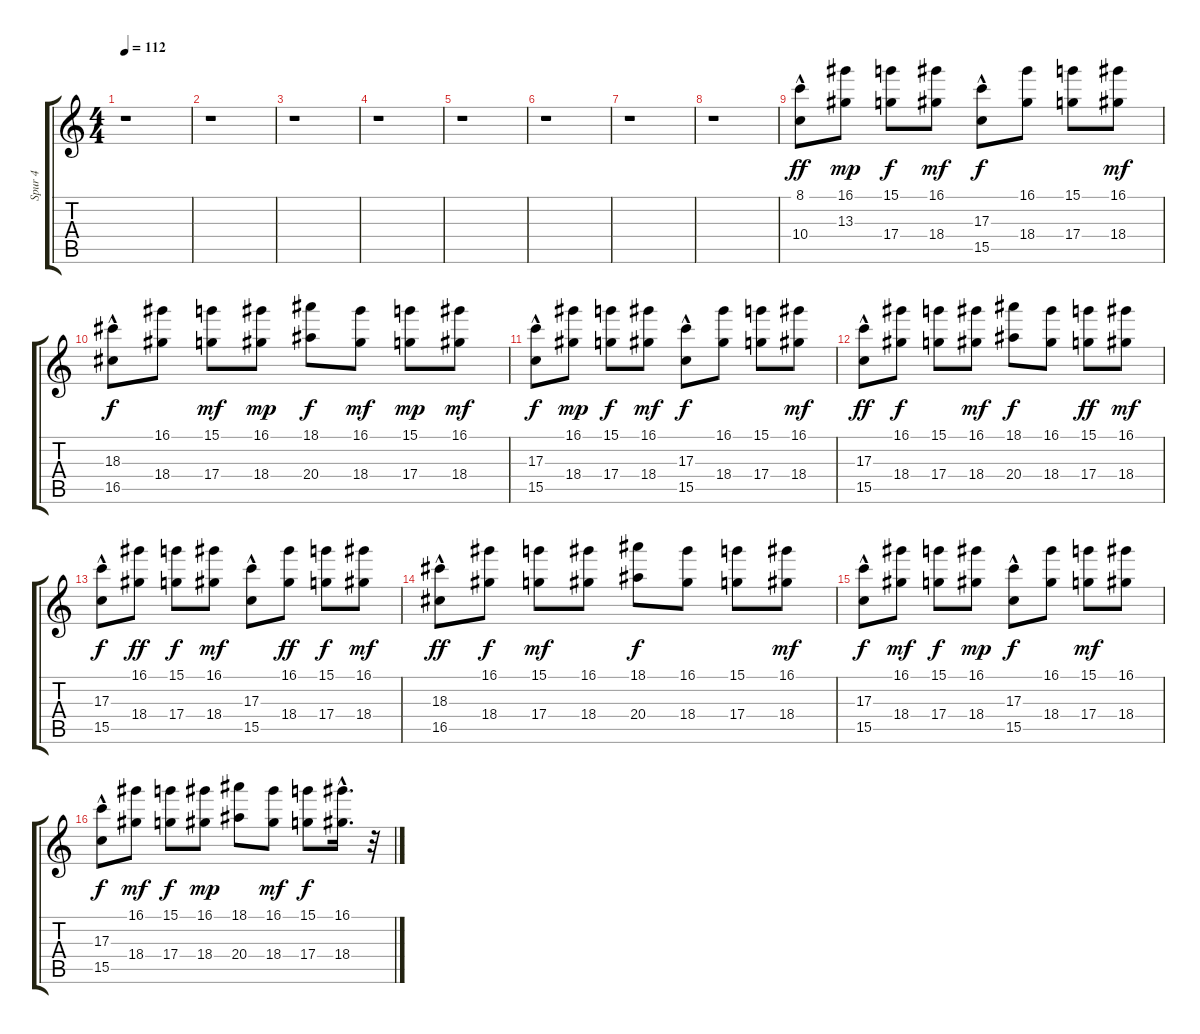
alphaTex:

\track ("Spur 4" "Spur 4") {instrument electricguitarjazz}
\staff {score tabs}
\tuning (E4 B3 G3 D3 A2 E2) {hide}
\ts (4 4)
\tempo 112
\clef g2
\ks c
r.1{dy f} |
r.1 |
r.1 |
r.1 |
r.1 |
r.1 |
r.1 |
r.1 |
(8.1{hac} 10.4{hac}).8{dy ff instrument marimba} (16.1 13.3).8{dy mp} (15.1 17.4).8{dy f} (16.1 18.4).8{dy mf} (17.3{hac} 15.5{hac}).8{dy f} (16.1 18.4).8 (15.1 17.4).8 (16.1 18.4).8{dy mf} |
(18.3{hac} 16.5{hac}).8{dy f} (16.1 18.4).8 (15.1 17.4).8{dy mf} (16.1 18.4).8{dy mp} (18.1 20.4).8{dy f} (16.1 18.4).8{dy mf} (15.1 17.4).8{dy mp} (16.1 18.4).8{dy mf} |
(17.3{hac} 15.5{hac}).8{dy f} (16.1 18.4).8{dy mp} (15.1 17.4).8{dy f} (16.1 18.4).8{dy mf} (17.3{hac} 15.5{hac}).8{dy f} (16.1 18.4).8 (15.1 17.4).8 (16.1 18.4).8{dy mf} |
(17.3{hac} 15.5{hac}).8{dy ff} (16.1 18.4).8{dy f} (15.1 17.4).8 (16.1 18.4).8{dy mf} (18.1 20.4).8{dy f} (16.1 18.4).8 (15.1 17.4).8{dy ff} (16.1 18.4).8{dy mf} |
(17.3{hac} 15.5{hac}).8{dy f} (16.1 18.4).8{dy ff} (15.1 17.4).8{dy f} (16.1 18.4).8{dy mf} (17.3{hac} 15.5{hac}).8 (16.1 18.4).8{dy ff} (15.1 17.4).8{dy f} (16.1 18.4).8{dy mf} |
(18.3{hac} 16.5{hac}).8{dy ff} (16.1 18.4).8{dy f} (15.1 17.4).8{dy mf} (16.1 18.4).8 (18.1 20.4).8{dy f} (16.1 18.4).8 (15.1 17.4).8 (16.1 18.4).8{dy mf} |
(17.3{hac} 15.5{hac}).8{dy f} (16.1 18.4).8{dy mf} (15.1 17.4).8{dy f} (16.1 18.4).8{dy mp} (17.3{hac} 15.5{hac}).8{dy f} (16.1 18.4).8 (15.1 17.4).8{dy mf} (16.1 18.4).8 |
(17.3{hac} 15.5{hac}).8{dy f} (16.1 18.4).8{dy mf} (15.1 17.4).8{dy f} (16.1 18.4).8{dy mp} (18.1 20.4).8 (16.1 18.4).8{dy mf} (15.1 17.4).8{dy f} (16.1{hac} 18.4{hac}).16{d} r.32
